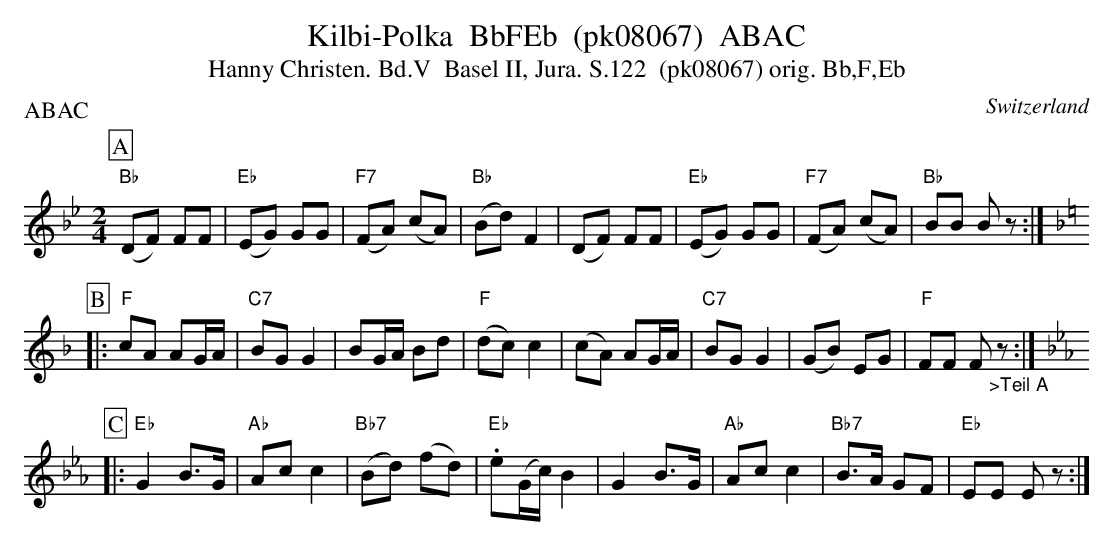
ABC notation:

X:1
T:Kilbi-Polka  BbFEb  (pk08067)  ABAC
T:Hanny Christen. Bd.V  Basel II, Jura. S.122  (pk08067) orig. Bb,F,Eb
P:ABAC
M:2/4
L:1/8
O:Switzerland
K:Bb major
[P:A] ("Bb"DF) FF | ("Eb"EG) GG | ("F7"FA) (cA) | ("Bb"Bd)F2 | (DF) FF | ("Eb"EG) GG | ("F7"FA) (cA) | "Bb"BB Bz :| [K:F]
[P:B] |: "F"cA AG/A/ | "C7"BGG2 | BG/A/ Bd | ("F"dc)c2 | (cA) AG/A/ | "C7"BGG2 | (GB) EG | "F"FF F"_>Teil A"z :| [K:Eb]
[P:C] |: "Eb"G2B>G | "Ab"Acc2 | ("Bb7"Bd) (fd) | "Eb".e(G/c/)  B2 | G2B>G | "Ab"Ac c2 | "Bb7"B>A GF | "Eb"EE Ez :|
W:
